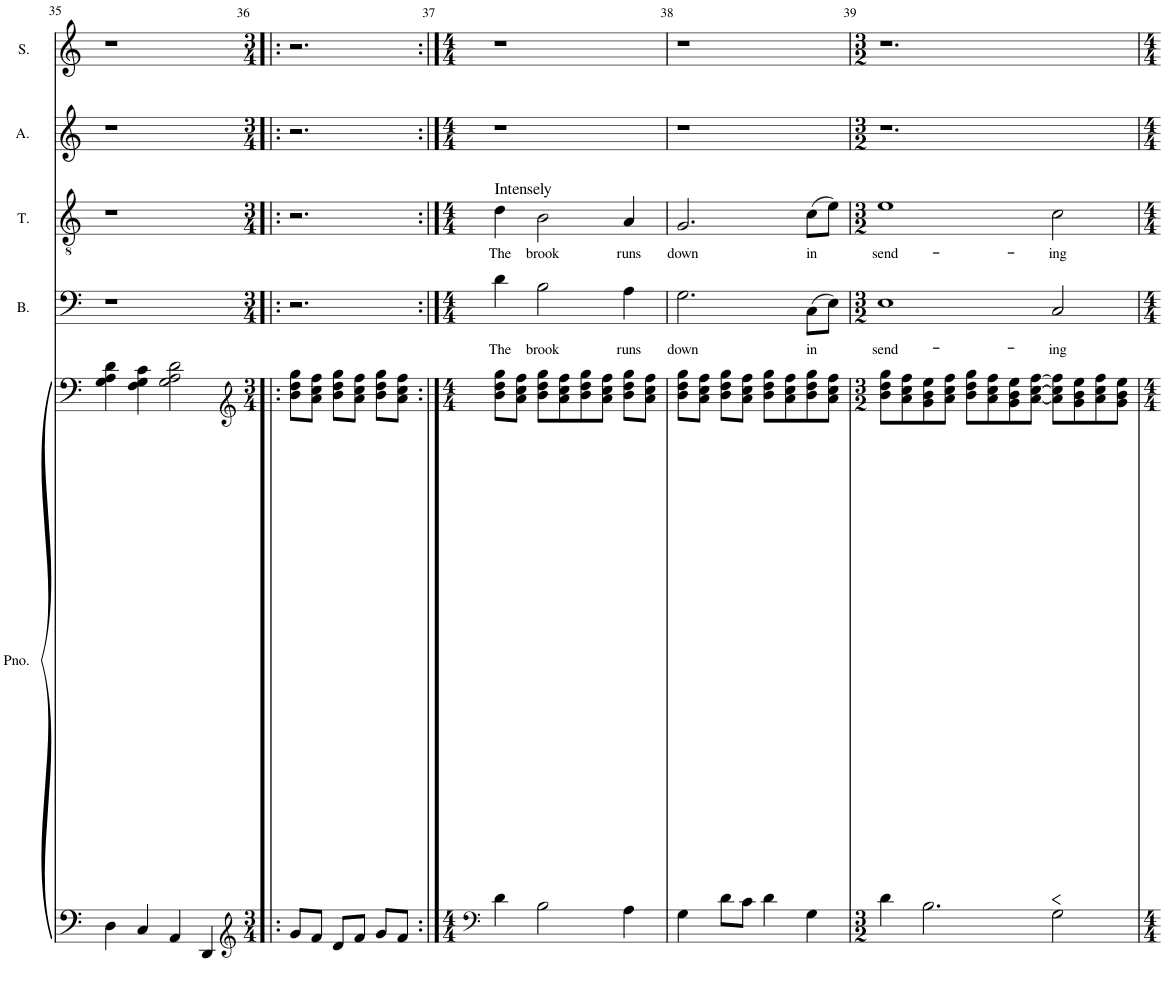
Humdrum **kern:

**kern	**kern	**dynam	**kern	**text	**kern	**text	**kern	**kern
*part5	*part5	*part5	*part4	*part4	*part3	*part3	*part2	*part1
*staff6	*staff5	*staff5/6	*staff4	*staff4	*staff3	*staff3	*staff2	*staff1
*I"Piano	*	*	*I"Bass	*	*I"Tenor	*	*I"Alto	*I"Soprano
*I'Pno.	*	*	*I'B.	*	*I'T.	*	*I'A.	*I'S.
!!LO:PB:g=z
*clefF4	*clefF4	*	*clefF4	*	*clefGv2	*	*clefG2	*clefG2
*k[]	*k[]	*	*k[]	*	*k[]	*	*k[]	*k[]
*M4/4	*M4/4	*	*M4/4	*	*M4/4	*	*M4/4	*M5/4
=35	=35	=35	=35	=35	=35	=35	=35	=35
4D\	4G\ 4A\ 4d\	.	1r	.	1r	.	1r	4%5r
4C/	4F\ 4G\ 4c\	.	.	.	.	.	.	.
4AA/	2G\ 2A\ 2d\	.	.	.	.	.	.	.
4DD/	.	.	.	.	.	.	.	.
4ryy	4ryy	.	4ryy	.	4ryy	.	4ryy	.
=36!|:	=36!|:	=36!|:	=36!|:	=36!|:	=36!|:	=36!|:	=36!|:	=36!|:
*clefG1	*clefG1	*	*	*	*	*	*	*
*M3/4	*M3/4	*	*M3/4	*	*M3/4	*	*M3/4	*M3/4
8b/L	8dd\ 8ff\ 8bb\L	.	2.r	.	2.r	.	2.r	2.r
8a/J	8cc\ 8ee\ 8aa\J	.	.	.	.	.	.	.
8f/L	8dd\ 8ff\ 8bb\L	.	.	.	.	.	.	.
8a/J	8cc\ 8ee\ 8aa\J	.	.	.	.	.	.	.
8b/L	8dd\ 8ff\ 8bb\L	.	.	.	.	.	.	.
8a/J	8cc\ 8ee\ 8aa\J	.	.	.	.	.	.	.
=37:|!	=37:|!	=37:|!	=37:|!	=37:|!	=37:|!	=37:|!	=37:|!	=37:|!
*clefF4	*	*	*	*	*	*	*	*
*M4/4	*M4/4	*	*M4/4	*	*M4/4	*	*M4/4	*M4/4
!	!	!	!	!	!LO:TX:a:t=Intensely	!	!	!
!	!	!	!	!LO:LY:b	!	!LO:LY:b	!	!
4d\	8dd\ 8ff\ 8bb\L	.	4d\	The	4d\	The	1r	1r
.	8cc\ 8ee\ 8aa\J	.	.	.	.	.	.	.
!	!	!	!	!LO:LY:b	!	!LO:LY:b	!	!
2B\	8dd\ 8ff\ 8bb\L	.	2B\	brook	2B\	brook	.	.
.	8cc\ 8ee\ 8aa\	.	.	.	.	.	.	.
.	8dd\ 8ff\ 8bb\	.	.	.	.	.	.	.
.	8cc\ 8ee\ 8aa\J	.	.	.	.	.	.	.
!	!	!	!	!LO:LY:b	!	!LO:LY:b	!	!
4A\	8dd\ 8ff\ 8bb\L	.	4A\	runs	4A/	runs	.	.
.	8cc\ 8ee\ 8aa\J	.	.	.	.	.	.	.
=38	=38	=38	=38	=38	=38	=38	=38	=38
!	!	!	!	!LO:LY:b	!	!LO:LY:b	!	!
4G\	8dd\ 8ff\ 8bb\L	.	2.G\	down	2.G/	down	1r	1r
.	8cc\ 8ee\ 8aa\J	.	.	.	.	.	.	.
8d\L	8dd\ 8ff\ 8bb\L	.	.	.	.	.	.	.
8c\J	8cc\ 8ee\ 8aa\J	.	.	.	.	.	.	.
4d\	8dd\ 8ff\ 8bb\L	.	.	.	.	.	.	.
.	8cc\ 8ee\ 8aa\	.	.	.	.	.	.	.
!	!	!	!	!LO:LY:b	!	!LO:LY:b	!	!
4G\	8dd\ 8ff\ 8bb\	.	(8C\L	in	(8c\L	in	.	.
.	8cc\ 8ee\ 8aa\J	.	8E\J)	.	8e\J)	.	.	.
=39	=39	=39	=39	=39	=39	=39	=39	=39
*M3/2	*M3/2	*	*M3/2	*	*M3/2	*	*M3/2	*M3/2
!	!	!	!	!LO:LY:b	!	!LO:LY:b	!	!
4d\	8dd\ 8ff\ 8bb\L	.	1E	send-	1e	send-	1.r	1.r
.	8cc\ 8ee\ 8aa\	.	.	.	.	.	.	.
2.B\	8b\ 8dd\ 8gg\	.	.	.	.	.	.	.
.	8cc\ 8ee\ 8aa\J	.	.	.	.	.	.	.
.	8dd\ 8ff\ 8bb\L	.	.	.	.	.	.	.
.	8cc\ 8ee\ 8aa\	.	.	.	.	.	.	.
.	8b\ 8dd\ 8gg\	.	.	.	.	.	.	.
.	[8cc\ [8ee\ [8aa\J	.	.	.	.	.	.	.
!	!	!LO:HP:b	!	!LO:LY:b	!	!LO:LY:b	!	!
2G\	8cc\] 8ee\] 8aa\]L	<	2C/	-ing	2c\	-ing	.	.
.	8b\ 8dd\ 8gg\	.	.	.	.	.	.	.
.	8cc\ 8ee\ 8aa\	.	.	.	.	.	.	.
.	8b\ 8dd\ 8gg\J	.	.	.	.	.	.	.
.	.	[	.	.	.	.	.	.
=	=	=	=	=	=	=	=	=
*-	*-	*-	*-	*-	*-	*-	*-	*-
